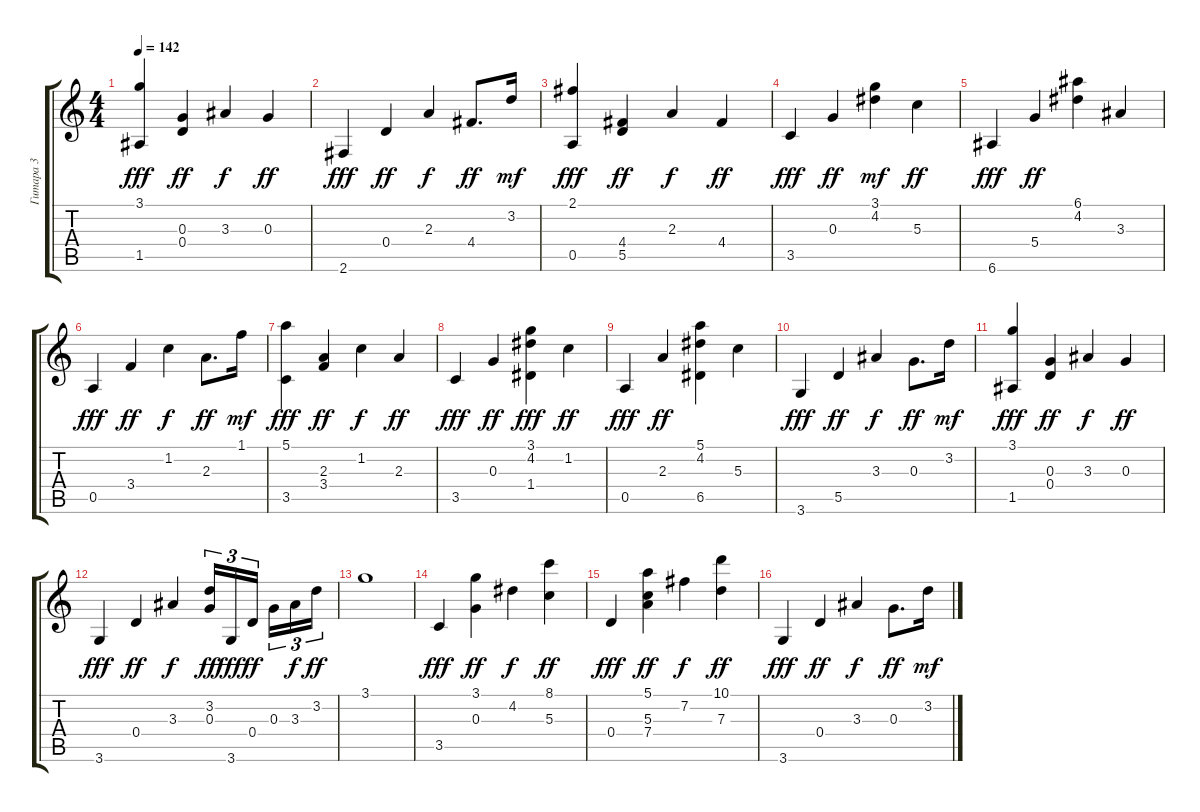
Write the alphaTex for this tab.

\track ("Гитара 3" "Гитара 3") {instrument acousticguitarsteel}
\staff {score tabs}
\tuning (E4 B3 G3 D3 A2 E2) {hide}
\ts (4 4)
\tempo 142
\clef g2
\ks c
(3.1 1.5).4{dy fff} (0.3 0.4).4{dy ff} 3.3.4{dy f} 0.3.4{dy ff} |
2.6.4{dy fff} 0.4.4{dy ff} 2.3.4{dy f} 4.4.8{d dy ff} 3.2.16{dy mf} |
(2.1 0.5).4{dy fff} (4.4 5.5).4{dy ff} 2.3.4{dy f} 4.4.4{dy ff} |
3.5.4{dy fff} 0.3.4{dy ff} (3.1 4.2).4{dy mf} 5.3.4{dy ff} |
6.6.4{dy fff} 5.4.4{dy ff} (6.1 4.2).4 3.3.4 |
0.5.4{dy fff} 3.4.4{dy ff} 1.2.4{dy f} 2.3.8{d dy ff} 1.1.16{dy mf} |
(5.1 3.5).4{dy fff} (2.3 3.4).4{dy ff} 1.2.4{dy f} 2.3.4{dy ff} |
3.5.4{dy fff} 0.3.4{dy ff} (3.1 4.2 1.4).4{dy fff} 1.2.4{dy ff} |
0.5.4{dy fff} 2.3.4{dy ff} (5.1 4.2 6.5).4 5.3.4 |
3.6.4{dy fff} 5.5.4{dy ff} 3.3.4{dy f} 0.3.8{d dy ff} 3.2.16{dy mf} |
(3.1 1.5).4{dy fff} (0.3 0.4).4{dy ff} 3.3.4{dy f} 0.3.4{dy ff} |
3.6.4{dy fff} 0.4.4{dy ff} 3.3.4{dy f} (3.2 0.3).16{tu (3 2) dy ff} 3.6.16{tu (3 2) dy fff} 0.4.16{tu (3 2) dy ff beam splitsecondary} 0.3.16{tu (3 2)} 3.3.16{tu (3 2) dy f} 3.2.16{tu (3 2) dy ff} |
3.1.1 |
3.5.4{dy fff} (3.1 0.3).4{dy ff} 4.2.4{dy f} (8.1 5.3).4{dy ff} |
0.4.4{dy fff} (5.1 5.3 7.4).4{dy ff} 7.2.4{dy f} (10.1 7.3).4{dy ff} |
3.6.4{dy fff} 0.4.4{dy ff} 3.3.4{dy f} 0.3.8{d dy ff} 3.2.16{dy mf}
